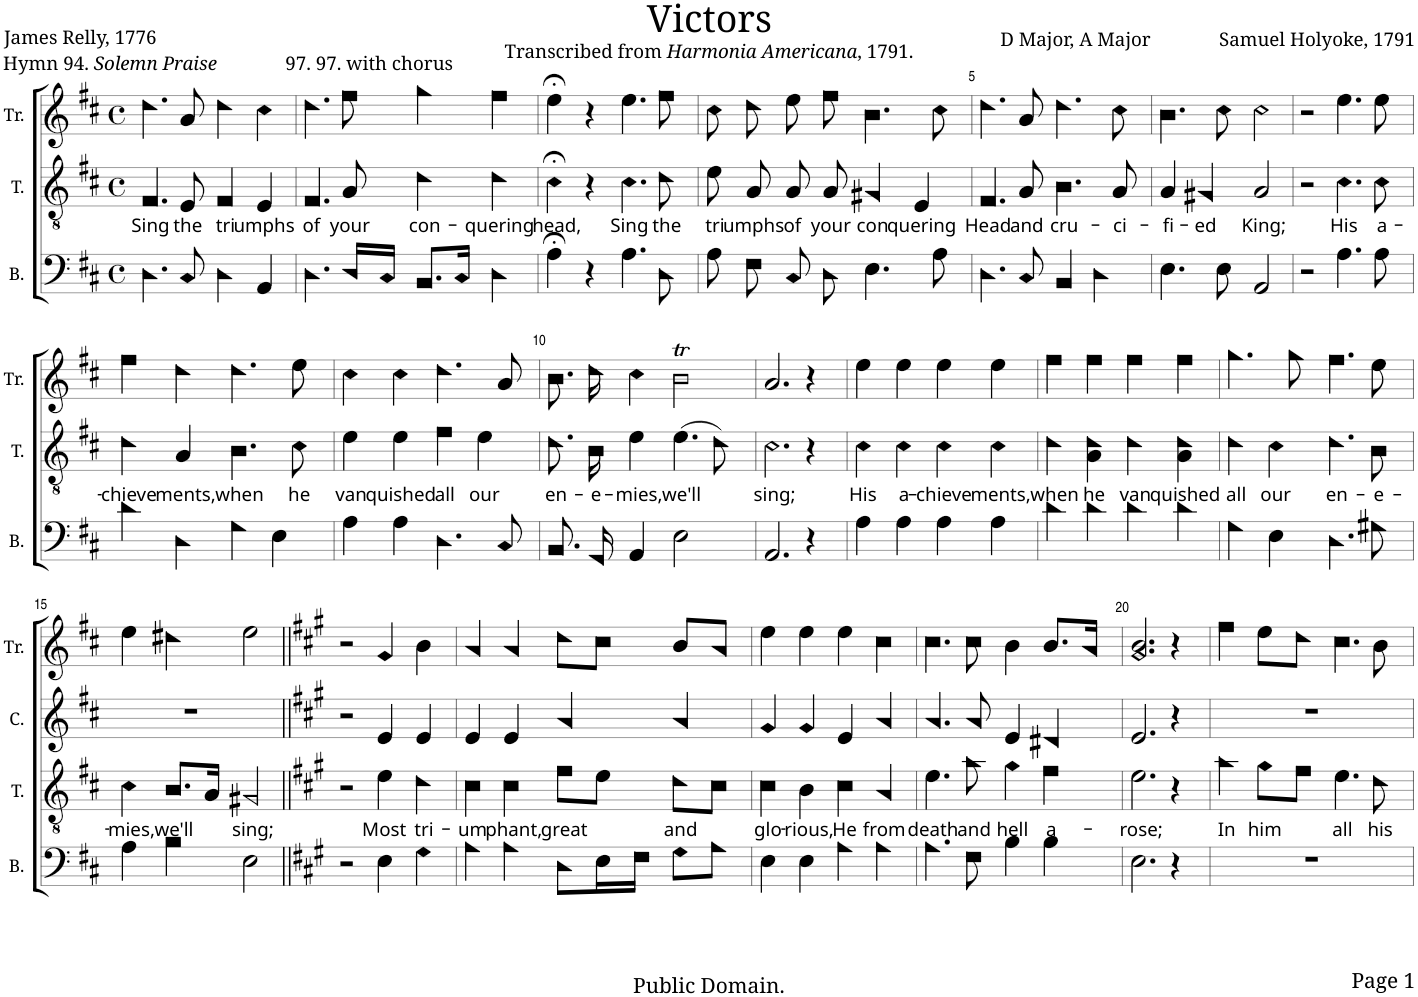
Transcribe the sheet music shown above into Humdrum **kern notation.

**kern	**kern	**text	**kern	**kern
*part4	*part3	*part3	*part2	*part1
*staff4	*staff3	*staff3	*staff2	*staff1
*I"B.	*I"T.	*	*I"C.	*I"Tr.
*I'B.	*I'T.	*	*I'C.	*I'Tr.
*	*	*	*stria5	*
*clefF4	*clefGv2	*	*clefG2	*clefG2
*k[f#c#]	*k[f#c#]	*	*k[f#c#]	*k[f#c#]
*M4/4	*M4/4	*	*M4/4	*M4/4
*met(c)	*met(c)	*	*met(c)	*met(c)
=1	=1	=1	=1	=1
!	!	!LO:LY:b	!	!
4.D!\	4.F#!/	Sing	1r	4.dd!\
!	!	!LO:LY:b	!	!
8C#!/	8E!/	the	.	8a!/
!	!	!LO:LY:b	!	!
4D!\	4F#!/	tri-	.	4dd!\
!	!	!LO:LY:b	!	!
4AA!/	4E!/	-umphs	.	4cc#!\
=2	=2	=2	=2	=2
!	!	!LO:LY:b	!	!
4.D!\	4.F#!/	of	1r	4.dd!\
!	!	!LO:LY:b	!	!
16D!/LL	8A!/	your	.	8ff#!\
16C#!/JJ	.	.	.	.
!	!	!LO:LY:b	!	!
8.BB!/L	4d!\	con-	.	4gg!\
16C#!/Jk	.	.	.	.
!	!	!LO:LY:b	!	!
4D!\	4d!\	-quering	.	4ff#!\
=3	=3	=3	=3	=3
!	!	!LO:LY:b	!	!
4A;<!\	4c#;<!\	head,	1r	4ee;<!\
4r	4r	.	.	4r
!	!	!LO:LY:b	!	!
4.A!\	4.c#!\	Sing	.	4.ee!\
!	!	!LO:LY:b	!	!
8D!\	8d!\	the	.	8ff#!\
=4	=4	=4	=4	=4
!	!	!LO:LY:b	!	!
8A!\	8e!\	tri-	1r	8cc#!\
!	!	!LO:LY:b	!	!
8F#!\	8A!/	-umphs	.	8dd!\
!	!	!LO:LY:b	!	!
8C#!/	8A!/	of	.	8ee!\
!	!	!LO:LY:b	!	!
8D!\	8A!/	your	.	8ff#!\
!	!	!LO:LY:b	!	!
4.E!\	4G#X!/	con-	.	4.b!\
!	!	!LO:LY:b	!	!
.	4E!/	-quering	.	.
8A!\	.	.	.	8cc#!\
=5	=5	=5	=5	=5
!	!	!LO:LY:b	!	!
4.D!\	4.F#!/	Head	1r	4.dd!\
!	!	!LO:LY:b	!	!
8C#!/	8A!/	and	.	8a!/
!	!	!LO:LY:b	!	!
4BB!/	4.B!\	cru-	.	4.dd!\
4D!\	.	.	.	.
!	!	!LO:LY:b	!	!
.	8A!/	-ci-	.	8cc#!\
=6	=6	=6	=6	=6
!	!	!LO:LY:b	!	!
4.E!\	4A!/	-fi-	1r	4.b!\
!	!	!LO:LY:b	!	!
.	4G#X!/	-ed	.	.
8E!\	.	.	.	8cc#!\
!	!	!LO:LY:b	!	!
2AA!/	2A!/	King;	.	2cc#!\
=7	=7	=7	=7	=7
2r	2r	.	1r	2r
!	!	!LO:LY:b	!	!
4.A!\	4.c#!\	His	.	4.ee!\
!	!	!LO:LY:b	!	!
8A!\	8c#!\	a-	.	8ee!\
!!LO:LB:g=z
=8	=8	=8	=8	=8
!	!	!LO:LY:b	!	!
4d!\	4d!\	-chieve-	1r	4ff#!\
!	!	!LO:LY:b	!	!
4D!\	4A!/	-ments,	.	4dd!\
!	!	!LO:LY:b	!	!
4G!\	4.B!\	when	.	4.dd!\
4E!\	.	.	.	.
!	!	!LO:LY:b	!	!
.	8c#!\	he	.	8ee!\
=9	=9	=9	=9	=9
!	!	!LO:LY:b	!	!
4A!\	4e!\	van-	1r	4cc#!\
!	!	!LO:LY:b	!	!
4A!\	4e!\	-quished	.	4cc#!\
!	!	!LO:LY:b	!	!
4.D!\	4f#!\	all	.	4.dd!\
!	!	!LO:LY:b	!	!
.	4e!\	our	.	.
8C#!/	.	.	.	8a!/
=10	=10	=10	=10	=10
!	!	!LO:LY:b	!	!
8.BB!/	8.d!\	en-	1r	8.b!\
!	!	!LO:LY:b	!	!
16GG!/	16B!\	-e-	.	16dd!\
!	!	!LO:LY:b	!	!
4AA!/	4e!\	-mies,	.	4cc#!\
!	!	!LO:LY:b	!	!
2E!\	(4.e!\	we'll	.	2bT!\
.	8d!\)	.	.	.
=11	=11	=11	=11	=11
!	!	!LO:LY:b	!	!
2.AA!/	2.c#!\	sing;	1r	2.a!/
4r	4r	.	.	4r
=12	=12	=12	=12	=12
!	!	!LO:LY:b	!	!
4A!\	4c#!\	His	1r	4ee!\
!	!	!LO:LY:b	!	!
4A!\	4c#!\	a-	.	4ee!\
!	!	!LO:LY:b	!	!
4A!\	4c#!\	-chieve-	.	4ee!\
!	!	!LO:LY:b	!	!
4A!\	4c#!\	-ments,	.	4ee!\
=13	=13	=13	=13	=13
!	!	!LO:LY:b	!	!
4d!\	4d!\	when	1r	4ff#!\
!	!	!LO:LY:b	!	!
4d!\	4A!\ 4d!\	he	.	4ff#!\
!	!	!LO:LY:b	!	!
4d!\	4d!\	van-	.	4ff#!\
!	!	!LO:LY:b	!	!
4d!\	4A!\ 4d!\	-quished	.	4ff#!\
=14	=14	=14	=14	=14
!	!	!LO:LY:b	!	!
4G!\	4d!\	all	1r	4.gg!\
!	!	!LO:LY:b	!	!
4E!\	4c#!\	our	.	.
.	.	.	.	8gg!\
!	!	!LO:LY:b	!	!
4.D!\	4.d!\	en-	.	4.ff#!\
!	!	!LO:LY:b	!	!
8G#X!\	8B!\	-e-	.	8ee!\
!!LO:LB:g=z
=15	=15	=15	=15	=15
!	!	!LO:LY:b	!	!
4A!\	4c#!\	-mies,	1r	4ee!\
!	!	!LO:LY:b	!	!
4B!\	8.B!/L	we'll	.	4dd#X!\
.	16A!/Jk	.	.	.
!	!	!LO:LY:b	!	!
2E!\	2G#X!/	sing;	.	2ee!\
=16||	=16||	=16||	=16||	=16||
*k[f#c#g#]	*k[f#c#g#]	*	*k[f#c#g#]	*k[f#c#g#]
2r	2r	.	2r	2r
!	!	!LO:LY:b	!	!
4E!\	4e!\	Most	4e!/	4g#!/
!	!	!LO:LY:b	!	!
4G#!\	4d!\	tri-	4e!/	4b!\
=17	=17	=17	=17	=17
!	!	!LO:LY:b	!	!
4A!\	4c#!\	-um-	4e!/	4a!/
!	!	!LO:LY:b	!	!
4A!\	4c#!\	-phant,	4e!/	4a!/
!	!	!LO:LY:b	!	!
8D!\L	8f#!\L	great	4a!/	8dd!\L
16E!\L	8e!\J	.	.	8cc#!\J
16F#!\JJ	.	.	.	.
!	!	!LO:LY:b	!	!
8G#!\L	8d!\L	and	4a!/	8b!/L
8A!\J	8c#!\J	.	.	8a!/J
=18	=18	=18	=18	=18
!	!	!LO:LY:b	!	!
4E!\	4c#!\	glo-	4g#!/	4ee!\
!	!	!LO:LY:b	!	!
4E!\	4B!\	-rious,	4g#!/	4ee!\
!	!	!LO:LY:b	!	!
4A!\	4c#!\	He	4e!/	4ee!\
!	!	!LO:LY:b	!	!
4A!\	4A!/	from	4a!/	4cc#!\
=19	=19	=19	=19	=19
!	!	!LO:LY:b	!	!
4.A!\	4.e!\	death	4.a!/	4.cc#!\
!	!	!LO:LY:b	!	!
8F#!\	8a!\	and	8a!/	8cc#!\
!	!	!LO:LY:b	!	!
4B!\	4g#!\	hell	4e!/	4b!\
!	!	!LO:LY:b	!	!
4B!\	4f#!\	a-	4d#X!/	8.b!/L
.	.	.	.	16a!/Jk
=20	=20	=20	=20	=20
!	!	!LO:LY:b	!	!
2.E!\	2.e!\	-rose;	2.e!/	2.g#!/ 2.b!/
4r	4r	.	4r	4r
=21	=21	=21	=21	=21
!	!	!LO:LY:b	!	!
1r	4a!\	In	1r	4ff#!\
!	!	!LO:LY:b	!	!
.	8g#!\L	him	.	8ee!\L
.	8f#!\J	.	.	8dd!\J
!	!	!LO:LY:b	!	!
.	4.e!\	all	.	4.cc#!\
!	!	!LO:LY:b	!	!
.	8d!\	his	.	8b!\
=	=	=	=	=
*-	*-	*-	*-	*-
